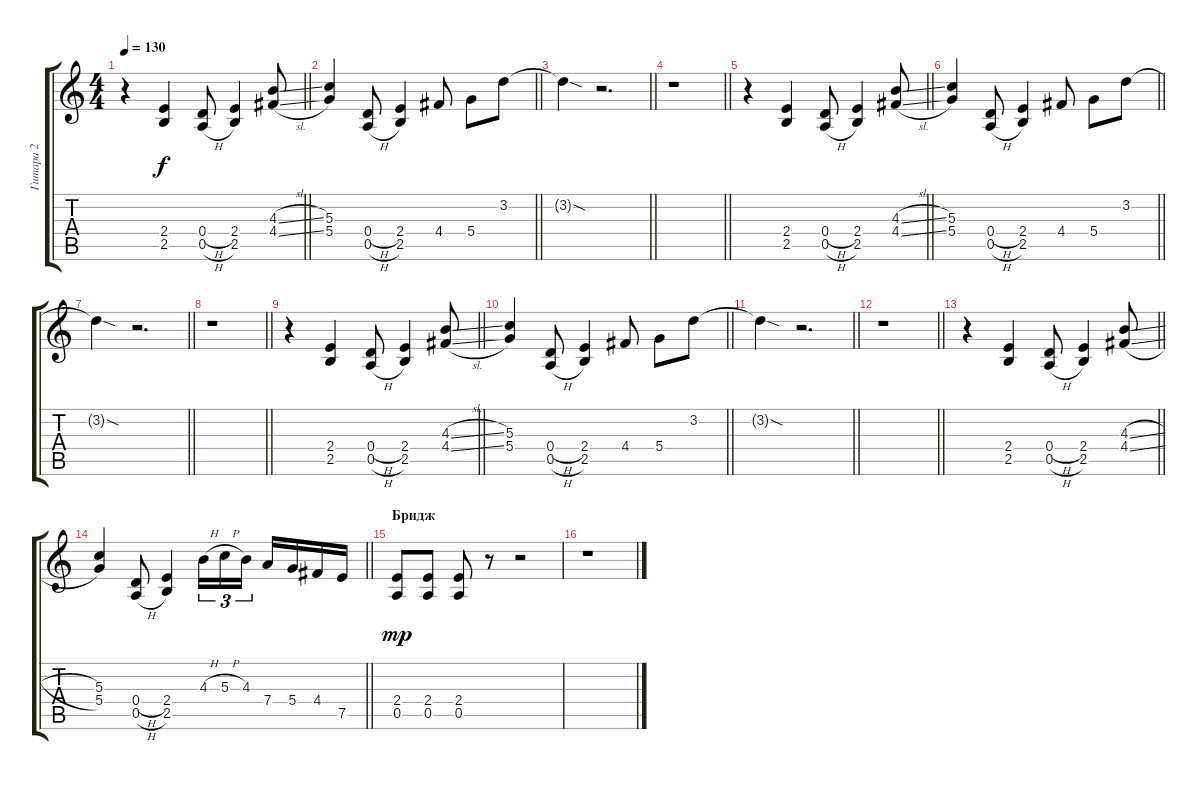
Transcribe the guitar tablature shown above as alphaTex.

\track ("Гитара 2" "Гитара 2") {instrument distortionguitar}
\staff {score tabs}
\tuning (E4 B3 G3 D3 A2 E2) {hide}
\ts (4 4)
\tempo 130
\clef g2
\barLineRight lightlight
\ks c
r.4{dy f} (2.4 2.5).4 (0.4{h} 0.5{h}).8 (2.4 2.5).4 (4.3{sl} 4.4{sl}).8 |
\barLineRight lightlight
(5.3 5.4).4 (0.4{h} 0.5{h}).8 (2.4 2.5).4 4.4.8 5.4.8 3.2.8 |
\barLineRight lightlight
3.2{sod t}.4 r.2{d} |
\barLineRight lightlight
r.1 |
\barLineRight lightlight
r.4 (2.4 2.5).4 (0.4{h} 0.5{h}).8 (2.4 2.5).4 (4.3{sl} 4.4{sl}).8 |
\barLineRight lightlight
(5.3 5.4).4 (0.4{h} 0.5{h}).8 (2.4 2.5).4 4.4.8 5.4.8 3.2.8 |
\barLineRight lightlight
3.2{sod t}.4 r.2{d} |
\barLineRight lightlight
r.1 |
\barLineRight lightlight
r.4 (2.4 2.5).4 (0.4{h} 0.5{h}).8 (2.4 2.5).4 (4.3{sl} 4.4{sl}).8 |
\barLineRight lightlight
(5.3 5.4).4 (0.4{h} 0.5{h}).8 (2.4 2.5).4 4.4.8 5.4.8 3.2.8 |
\barLineRight lightlight
3.2{sod t}.4 r.2{d} |
\barLineRight lightlight
r.1 |
\barLineRight lightlight
r.4 (2.4 2.5).4 (0.4{h} 0.5{h}).8 (2.4 2.5).4 (4.3{sl} 4.4{sl}).8 |
\barLineRight lightlight
(5.3 5.4).4 (0.4{h} 0.5{h}).8 (2.4 2.5).4 4.3{h}.16{tu (3 2)} 5.3{h}.16{tu (3 2)} 4.3.16{tu (3 2)} 7.4.16 5.4.16 4.4.16 7.5.16 |
\section ("" "Бридж")
(2.4 0.5).8{dy mp} (2.4 0.5).8 (2.4 0.5).8 r.8 r.2 |
r.1
